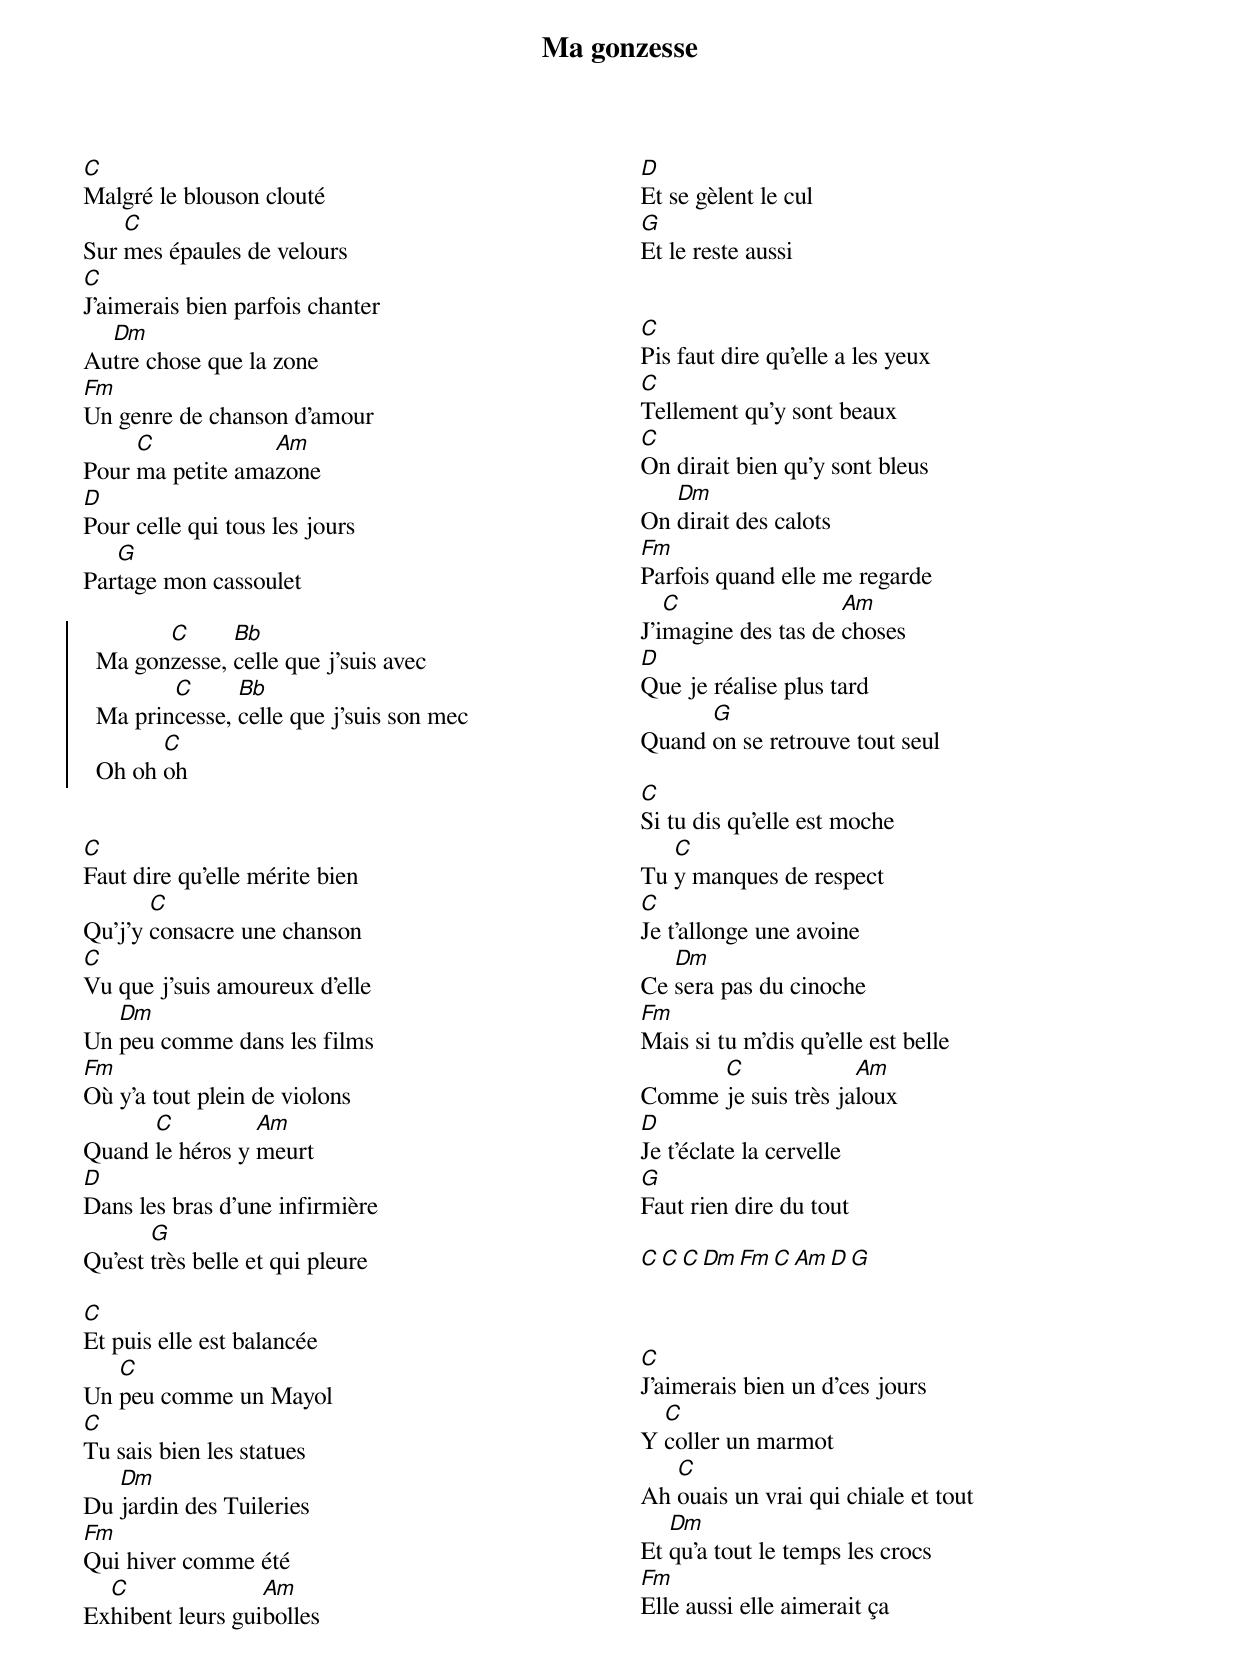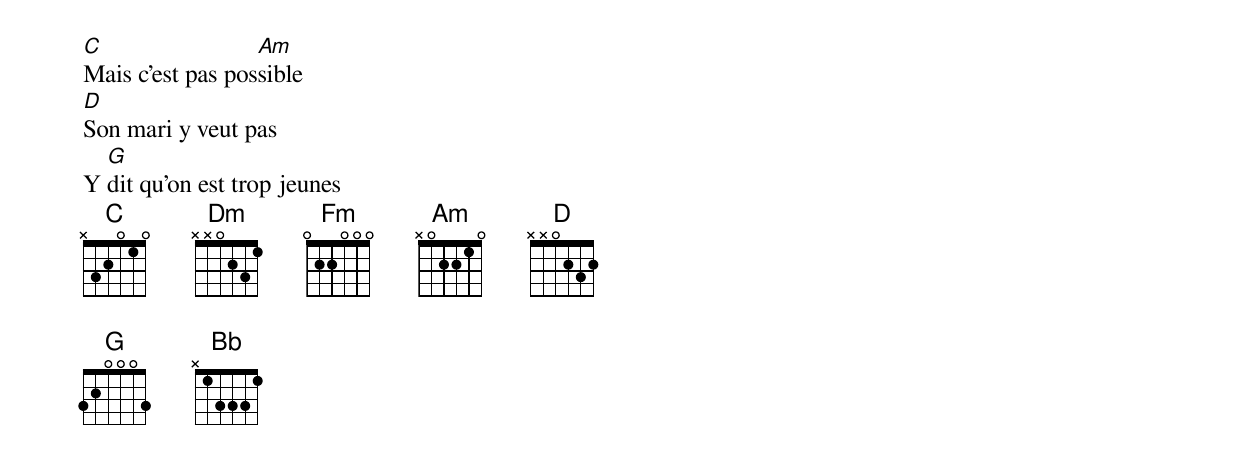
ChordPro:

{title: Ma gonzesse}
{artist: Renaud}
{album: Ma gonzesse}
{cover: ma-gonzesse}
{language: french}
{columns: 2}
{define: C frets X 3 2 0 1 0}
{define: Dm frets X X 0 2 3 1}
{define: Fm base-fret 1 frets 0 2 2 0 0 0}
{define: Am frets X 0 2 2 1 0}
{define: D frets X X 0 2 3 2}
{define: G frets 3 2 0 0 0 3}
{define: B& base-fret 1 frets X 0 2 2 2 0}


[C]Malgré le blouson clouté
Sur [C]mes épaules de velours
[C]J'aimerais bien parfois chanter
Au[Dm]tre chose que la zone
[Fm]Un genre de chanson d'amour
Pour [C]ma petite ama[Am]zone
[D]Pour celle qui tous les jours
Par[G]tage mon cassoulet

{start_of_chorus}
  Ma gon[C]zesse, [Bb]celle que j'suis avec
  Ma prin[C]cesse, [Bb]celle que j'suis son mec
  Oh oh [C]oh
{end_of_chorus}


[C]Faut dire qu'elle mérite bien
Qu'j'y [C]consacre une chanson
[C]Vu que j'suis amoureux d'elle
Un [Dm]peu comme dans les films
[Fm]Où y'a tout plein de violons
Quand [C]le héros y [Am]meurt
[D]Dans les bras d'une infirmière
Qu'est [G]très belle et qui pleure

[C]Et puis elle est balancée
Un [C]peu comme un Mayol
[C]Tu sais bien les statues
Du [Dm]jardin des Tuileries
[Fm]Qui hiver comme été
Ex[C]hibent leurs gui[Am]bolles
[D]Et se gèlent le cul
[G]Et le reste aussi


[C]Pis faut dire qu'elle a les yeux
[C]Tellement qu'y sont beaux
[C]On dirait bien qu'y sont bleus
On [Dm]dirait des calots
[Fm]Parfois quand elle me regarde
J'i[C]magine des tas de [Am]choses
[D]Que je réalise plus tard
Quand [G]on se retrouve tout seul

[C]Si tu dis qu'elle est moche
Tu [C]y manques de respect
[C]Je t'allonge une avoine
Ce [Dm]sera pas du cinoche
[Fm]Mais si tu m'dis qu'elle est belle
Comme [C]je suis très ja[Am]loux
[D]Je t'éclate la cervelle
[G]Faut rien dire du tout

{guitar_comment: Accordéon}
[C C C Dm Fm C Am D G]

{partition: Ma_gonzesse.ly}


[C]J'aimerais bien un d'ces jours
Y [C]coller un marmot
Ah [C]ouais un vrai qui chiale et tout
Et [Dm]qu'a tout le temps les crocs
[Fm]Elle aussi elle aimerait ça
[C]Mais c'est pas pos[Am]sible
[D]Son mari y veut pas
Y [G]dit qu'on est trop jeunes
